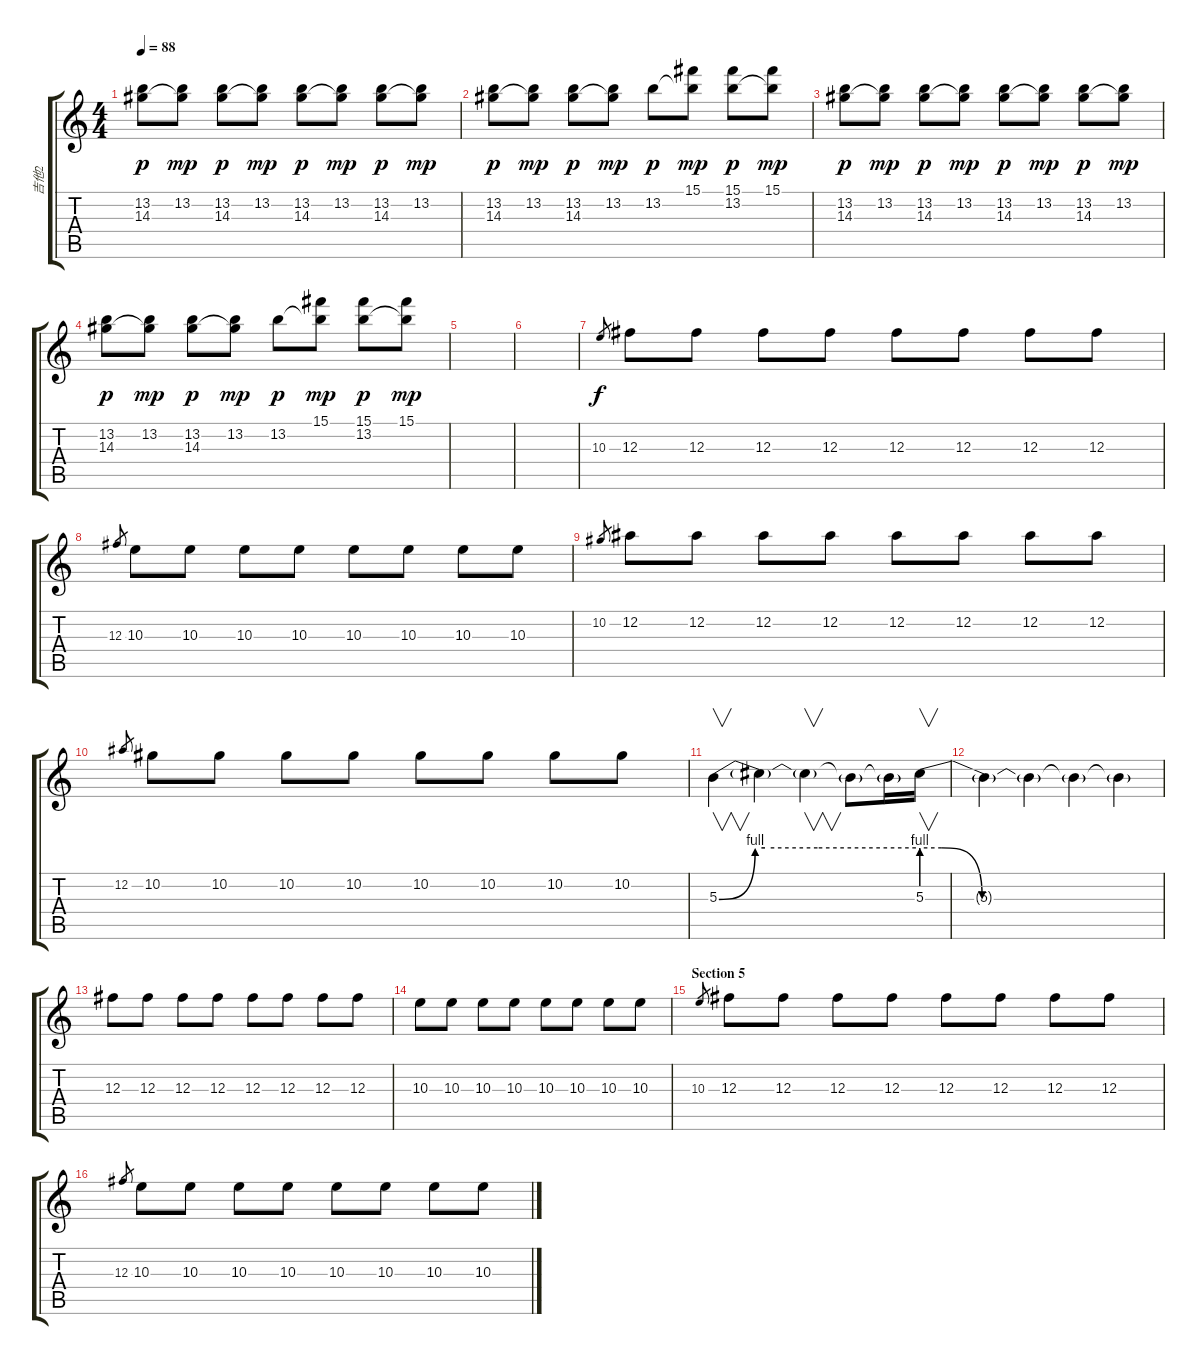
\track ("吉他2" "吉他2") {instrument electricguitarclean}
\staff {score tabs}
\tuning (Eb4 Bb3 Gb3 Db3 Ab2 Eb2) {hide}
\ts (4 4)
\tempo 88
\clef g2
\ks c
(13.2 14.3).8{dy p} (13.2 14.3{t}).8{dy mp} (13.2 14.3).8{dy p} (13.2 14.3{t}).8{dy mp} (13.2 14.3).8{dy p} (13.2 14.3{t}).8{dy mp} (13.2 14.3).8{dy p} (13.2 14.3{t}).8{dy mp} |
(13.2 14.3).8{dy p} (13.2 14.3{t}).8{dy mp} (13.2 14.3).8{dy p} (13.2 14.3{t}).8{dy mp} 13.2.8{dy p} (15.1 13.2{t}).8{dy mp} (15.1 13.2).8{dy p} (15.1 13.2{t}).8{dy mp} |
(13.2 14.3).8{dy p} (13.2 14.3{t}).8{dy mp} (13.2 14.3).8{dy p} (13.2 14.3{t}).8{dy mp} (13.2 14.3).8{dy p} (13.2 14.3{t}).8{dy mp} (13.2 14.3).8{dy p} (13.2 14.3{t}).8{dy mp} |
(13.2 14.3).8{dy p} (13.2 14.3{t}).8{dy mp} (13.2 14.3).8{dy p} (13.2 14.3{t}).8{dy mp} 13.2.8{dy p} (15.1 13.2{t}).8{dy mp} (15.1 13.2).8{dy p} (15.1 13.2{t}).8{dy mp} |
|
|
10.3.8{gr dy f} 12.3.8{instrument distortionguitar} 12.3.8 12.3.8 12.3.8 12.3.8 12.3.8 12.3.8 12.3.8 |
12.3.8{gr} 10.3.8 10.3.8 10.3.8 10.3.8 10.3.8 10.3.8 10.3.8 10.3.8 |
10.2.8{gr} 12.2.8 12.2.8 12.2.8 12.2.8 12.2.8 12.2.8 12.2.8 12.2.8 |
12.2.8{gr} 10.2.8 10.2.8 10.2.8 10.2.8 10.2.8 10.2.8 10.2.8 10.2.8 |
5.3{be (custom 0 0 11 4 14 4 30 4 60 4)}.4{v balance 10} 5.3{t}.4 5.3{t}.4{v} 5.3{t}.8 5.3{t}.16 5.3{be (custom 0 4 5 4 15 0 26 0 60 0)}.16{v} |
5.3{t}.4 5.3{t}.4 5.3{t}.4 5.3{t}.4 |
12.3.8 12.3.8 12.3.8 12.3.8 12.3.8 12.3.8 12.3.8 12.3.8 |
10.3.8 10.3.8 10.3.8 10.3.8 10.3.8 10.3.8 10.3.8 10.3.8 |
\section ("" "Section 5")
10.3.8{gr} 12.3.8{instrument distortionguitar} 12.3.8 12.3.8 12.3.8 12.3.8 12.3.8 12.3.8 12.3.8 |
12.3.8{gr} 10.3.8 10.3.8 10.3.8 10.3.8 10.3.8 10.3.8 10.3.8 10.3.8
